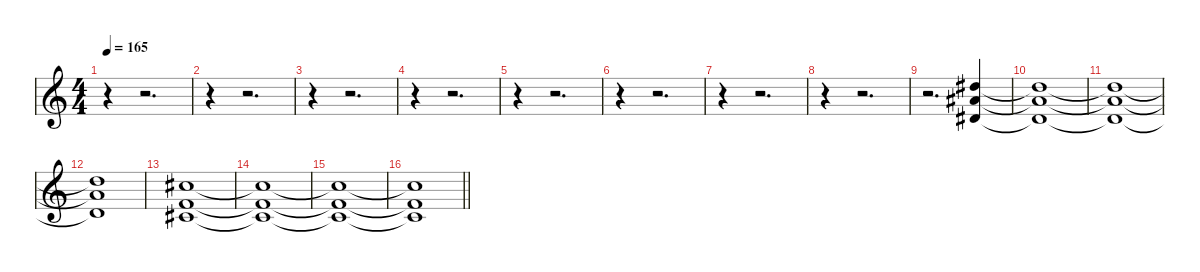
\defaultSystemsLayout 4
\hideDynamics
\bracketExtendMode nobrackets
\singleTrackTrackNamePolicy hidden
\multiTrackTrackNamePolicy hidden
\firstSystemTrackNameMode fullname
\firstSystemTrackNameOrientation horizontal
\otherSystemsTrackNameOrientation horizontal
\track ("Devin Townsend (Synthetiser)" "vln.") {instrument stringensemble1}
\staff {score}
\tuning (E4 B3 G3 D3 A2 E2)
\ts (4 4)
\tempo 165
\clef g2
\ks c
r.4{dy f beam Down} r.2{d beam Down} |
r.4{beam Down} r.2{d beam Down} |
r.4{beam Down} r.2{d beam Down} |
r.4{beam Down} r.2{d beam Down} |
r.4{beam Down} r.2{d beam Down} |
r.4{beam Down} r.2{d beam Down} |
r.4{beam Down} r.2{d beam Down} |
r.4{beam Down} r.2{d beam Down} |
r.2{d beam Down} (11.1{acc #} 11.2{acc #} 8.3{acc #}).4{beam Up} |
(11.1{t acc #} 11.2{t acc #} 8.3{t acc #}).1{beam Up} |
(11.1{t acc #} 11.2{t acc #} 8.3{t acc #}).1{beam Up} |
(11.1{t acc #} 11.2{t acc #} 8.3{t acc #}).1{beam Up} |
(9.1{acc #} 6.2 6.3{acc #}).1{beam Up} |
(9.1{t acc #} 6.2{t} 6.3{t acc #}).1{beam Up} |
(9.1{t acc #} 6.2{t} 6.3{t acc #}).1{beam Up} |
\barLineRight lightlight
(9.1{t acc #} 6.2{t} 6.3{t acc #}).1{beam Up}
